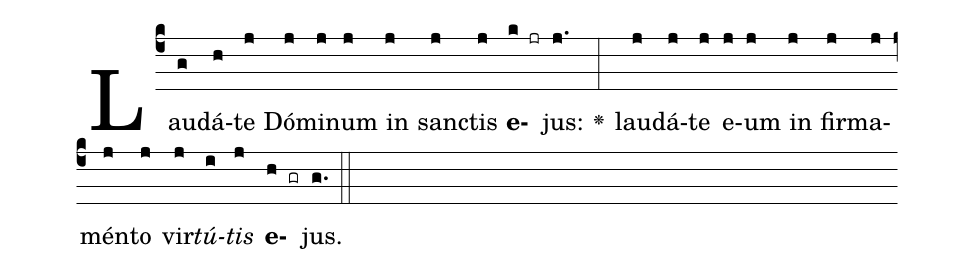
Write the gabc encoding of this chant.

%%
(c4)Lau(g)dá(h)te(j) Dó(j)mi(j)num(j) in(j) san(j)ctis(j) <b>e</b>(k jr)jus:(j.) <v>\greheightstar</v>(:) lau(j)dá(j)te(j) e(j)um(j) in(j) fir(j)ma(j)mén(j)to(j) vir(j)<i>tú</i>(i)<i>tis</i>(j) <b>e</b>(h gr)jus.(g.) (::)
